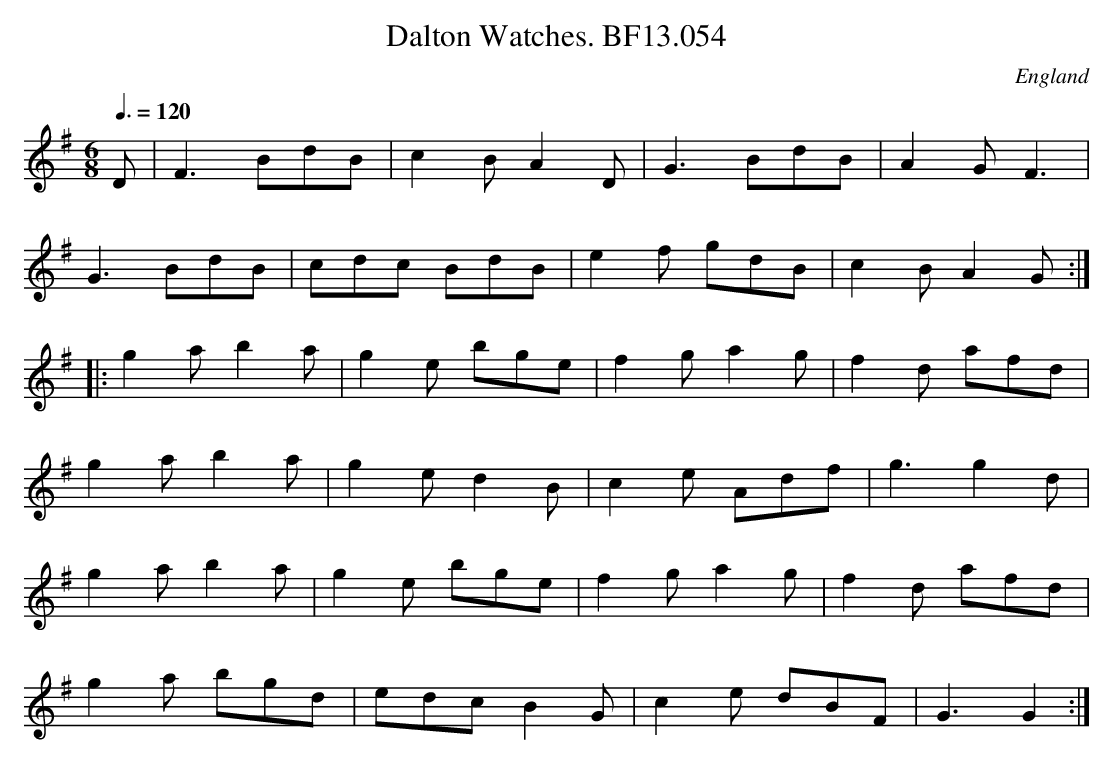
X:1
T:Dalton Watches. BF13.054
L:1/8
M:6/8
O:England
Q:3/8=120
K:G
D|F3BdB|c2BA2D|G3BdB|A2GF3|!
G3BdB| cdc BdB|e2f gdB|c2BA2G:|!
|:g2ab2a|g2e bge|f2ga2g|f2d afd|!
g2ab2a|g2ed2B|c2e Adf|g3g2d|!
g2ab2a|g2e bge|f2ga2g|f2d afd|!
g2a bgd|edcB2G|c2e dBF|G3G2:|
